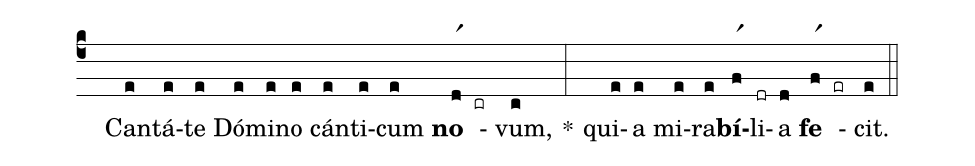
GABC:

%%
(c4)
( )Can(e)tá(e)te(e) Dó(e)mi(e)no(e) cán(e)ti(e)cum(e) <b>no</b>(dr1) -(cr) vum,(c) *(:)
qui(e)a(e) mi(e)ra(e)<b>bí</b>(fr1)li(dr)a(d) <b>fe</b>(fr1) -(er) cit.(e) (::)
